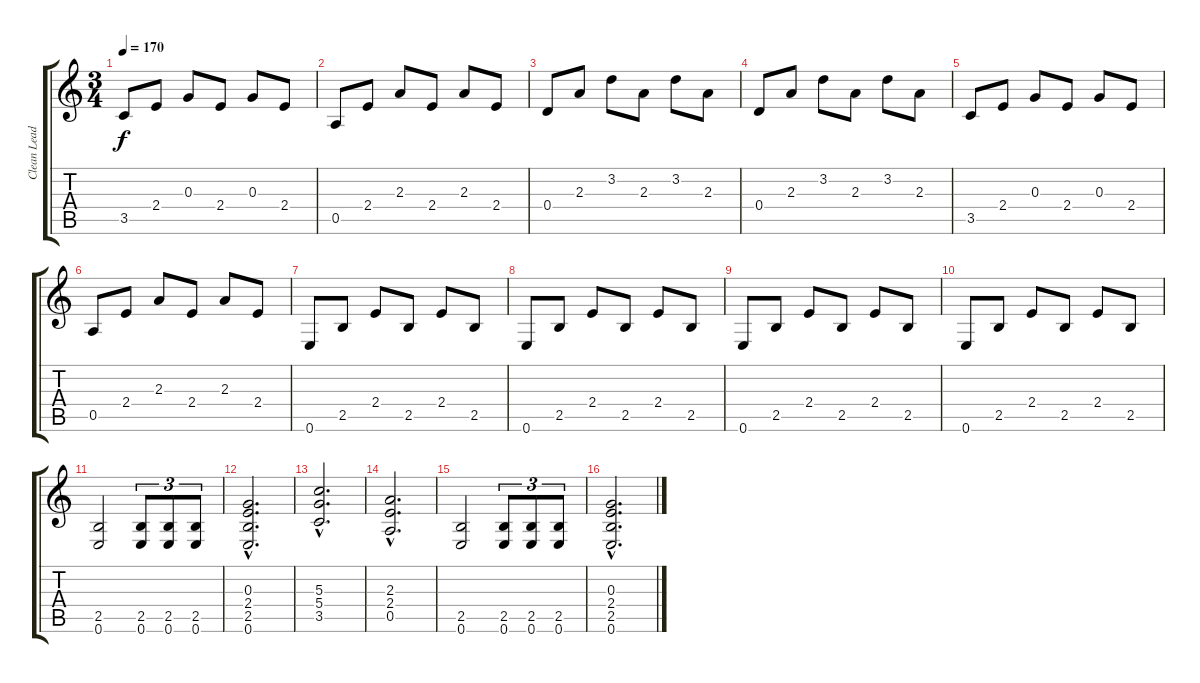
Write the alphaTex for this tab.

\track ("Clean Lead" "Clean Lead") {instrument electricguitarclean}
\staff {score tabs}
\tuning (E4 B3 G3 D3 A2 E2) {hide}
\ts (3 4)
\tempo 170
\clef g2
\ks c
3.5.8{dy f} 2.4.8 0.3.8 2.4.8 0.3.8 2.4.8 |
0.5.8 2.4.8 2.3.8 2.4.8 2.3.8 2.4.8 |
0.4.8 2.3.8 3.2.8 2.3.8 3.2.8 2.3.8 |
0.4.8 2.3.8 3.2.8 2.3.8 3.2.8 2.3.8 |
3.5.8 2.4.8 0.3.8 2.4.8 0.3.8 2.4.8 |
0.5.8 2.4.8 2.3.8 2.4.8 2.3.8 2.4.8 |
0.6.8 2.5.8 2.4.8 2.5.8 2.4.8 2.5.8 |
0.6.8 2.5.8 2.4.8 2.5.8 2.4.8 2.5.8 |
0.6.8 2.5.8 2.4.8 2.5.8 2.4.8 2.5.8 |
0.6.8 2.5.8 2.4.8 2.5.8 2.4.8 2.5.8 |
(2.5 0.6).2 (2.5 0.6).8{tu (3 2)} (2.5 0.6).8{tu (3 2)} (2.5 0.6).8{tu (3 2)} |
(0.3{hac} 2.4{hac} 2.5{hac} 0.6{hac}).2{d} |
(5.3{hac} 5.4{hac} 3.5{hac}).2{d} |
(2.3{hac} 2.4{hac} 0.5{hac}).2{d} |
(2.5 0.6).2 (2.5 0.6).8{tu (3 2)} (2.5 0.6).8{tu (3 2)} (2.5 0.6).8{tu (3 2)} |
(0.3{hac} 2.4{hac} 2.5{hac} 0.6{hac}).2{d}
